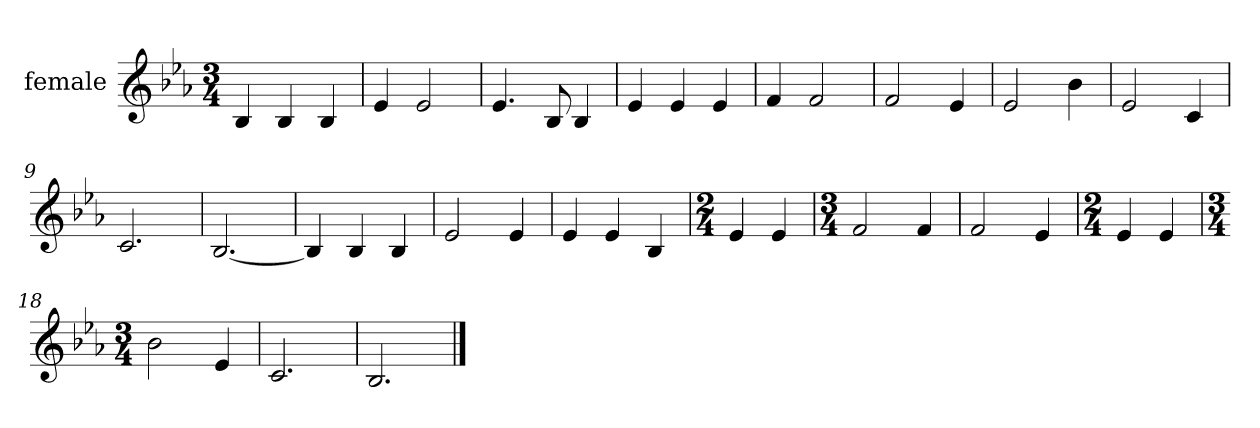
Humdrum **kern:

**kern
*part1
*staff1
*I"female
*clefG2
*k[b-e-a-]
*M3/4
*MM112
=1
4B-
4B-
4B-
=2
4e-
2e-
=3
4.e-
8B-
4B-
=4
4e-
4e-
4e-
=5
4f
2f
=6
2f
4e-
=7
2e-
4b-
=8
2e-
4c
=9
2.c
=10
[2.B-
=11
4B-]
4B-
4B-
=12
2e-
4e-
=13
4e-
4e-
4B-
=14
*M2/4
4e-
4e-
=15
*M3/4
2f
4f
=16
2f
4e-
=17
*M2/4
4e-
4e-
=18
*M3/4
2b-
4e-
=19
2.c
=20
2.B-
==
*-
